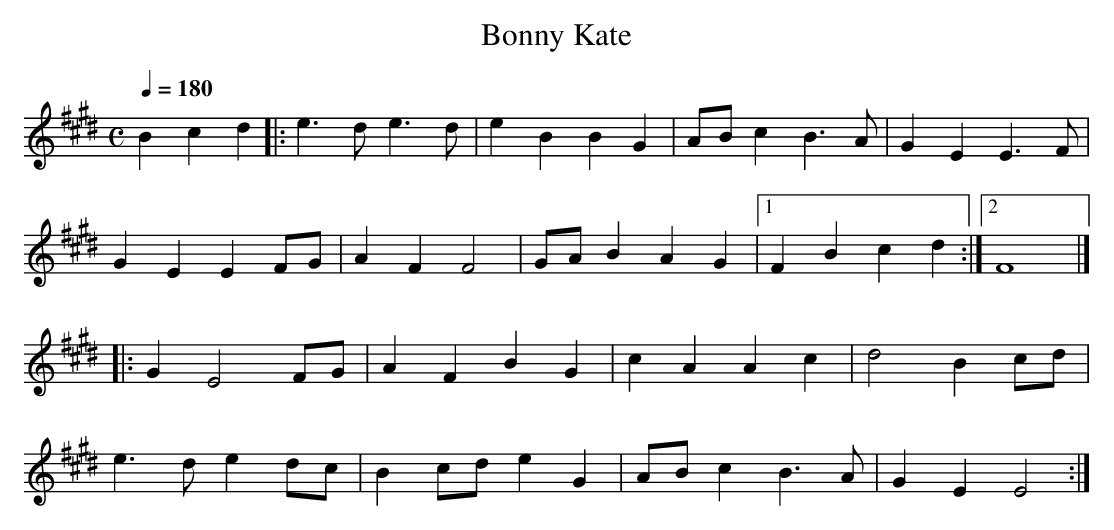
X:1
T:Bonny Kate
M:C
L:1/4
K:Emaj
Q:1/4=180
B c d |: e>d e>d | e B B G | A/2B/2 c B>A | G E E>F |
G E E F/2G/2 | A F F2 | G/2A/2 B A G |\
 [1 F B c d :|  [2 F4 |]
|: G E2 F/2G/2 | A F B G | c A A c | d2 B c/2d/2 |
e>d e d/2c/2 | B c/2d/2 e G | A/2B/2 c B>A | G E E2 :|
